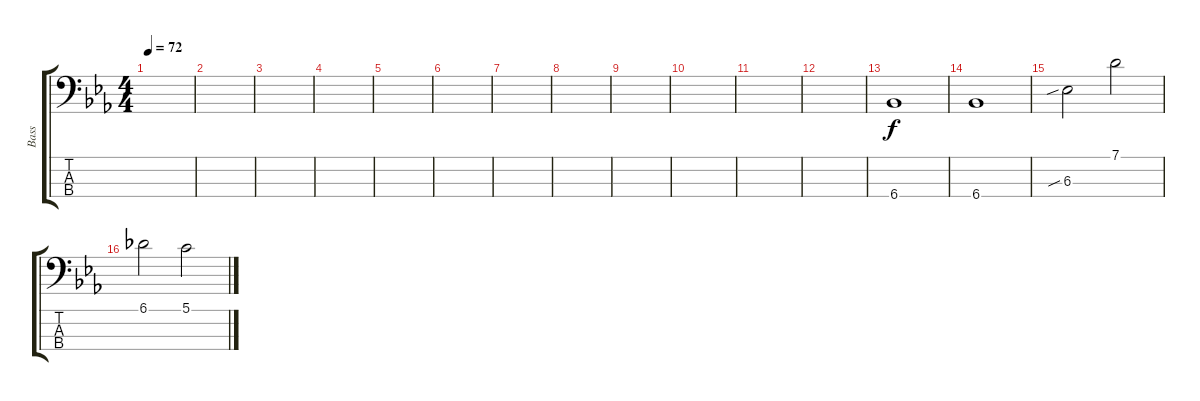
\track ("Bass" "Bass") {instrument electricbassfinger}
\staff {score tabs}
\tuning (G2 D2 A1 E1) {hide}
\ts (4 4)
\tempo 72
\clef f4
\ks eb
|
|
|
|
|
|
|
|
|
|
|
|
6.4.1 |
6.4.1 |
6.3{sib}.2 7.1.2 |
6.1.2 5.1.2
